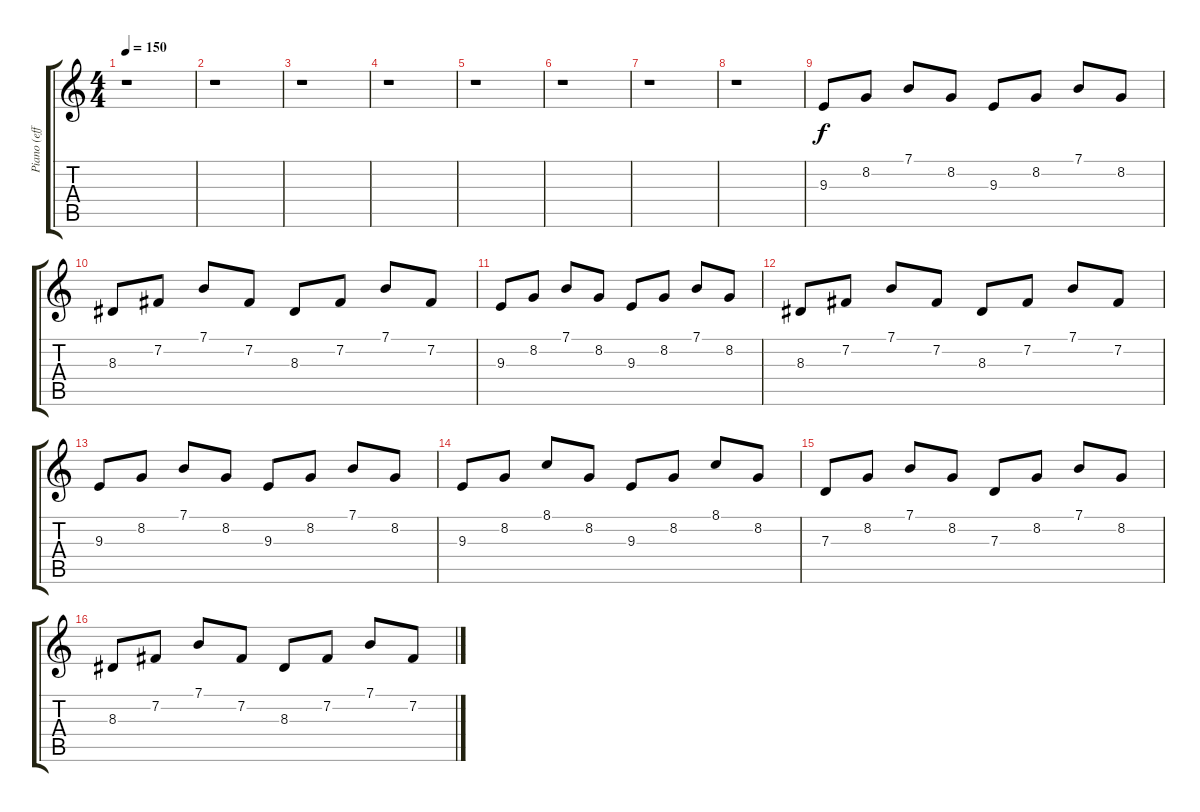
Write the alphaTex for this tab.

\track ("Piano (effet)" "Piano (eff") {instrument drawbarorgan}
\staff {score tabs}
\tuning (E4 B3 G3 D3 A2 E2) {hide}
\ts (4 4)
\tempo 150
\clef g2
\ks c
r.1{dy f instrument drawbarorgan} |
r.1 |
r.1 |
r.1 |
r.1 |
r.1 |
r.1 |
r.1 |
9.3.8 8.2.8 7.1.8 8.2.8 9.3.8 8.2.8 7.1.8 8.2.8 |
8.3.8 7.2.8 7.1.8 7.2.8 8.3.8 7.2.8 7.1.8 7.2.8 |
9.3.8 8.2.8 7.1.8 8.2.8 9.3.8 8.2.8 7.1.8 8.2.8 |
8.3.8 7.2.8 7.1.8 7.2.8 8.3.8 7.2.8 7.1.8 7.2.8 |
9.3.8 8.2.8 7.1.8 8.2.8 9.3.8 8.2.8 7.1.8 8.2.8 |
9.3.8 8.2.8 8.1.8 8.2.8 9.3.8 8.2.8 8.1.8 8.2.8 |
7.3.8 8.2.8 7.1.8 8.2.8 7.3.8 8.2.8 7.1.8 8.2.8 |
8.3.8 7.2.8 7.1.8 7.2.8 8.3.8 7.2.8 7.1.8 7.2.8
